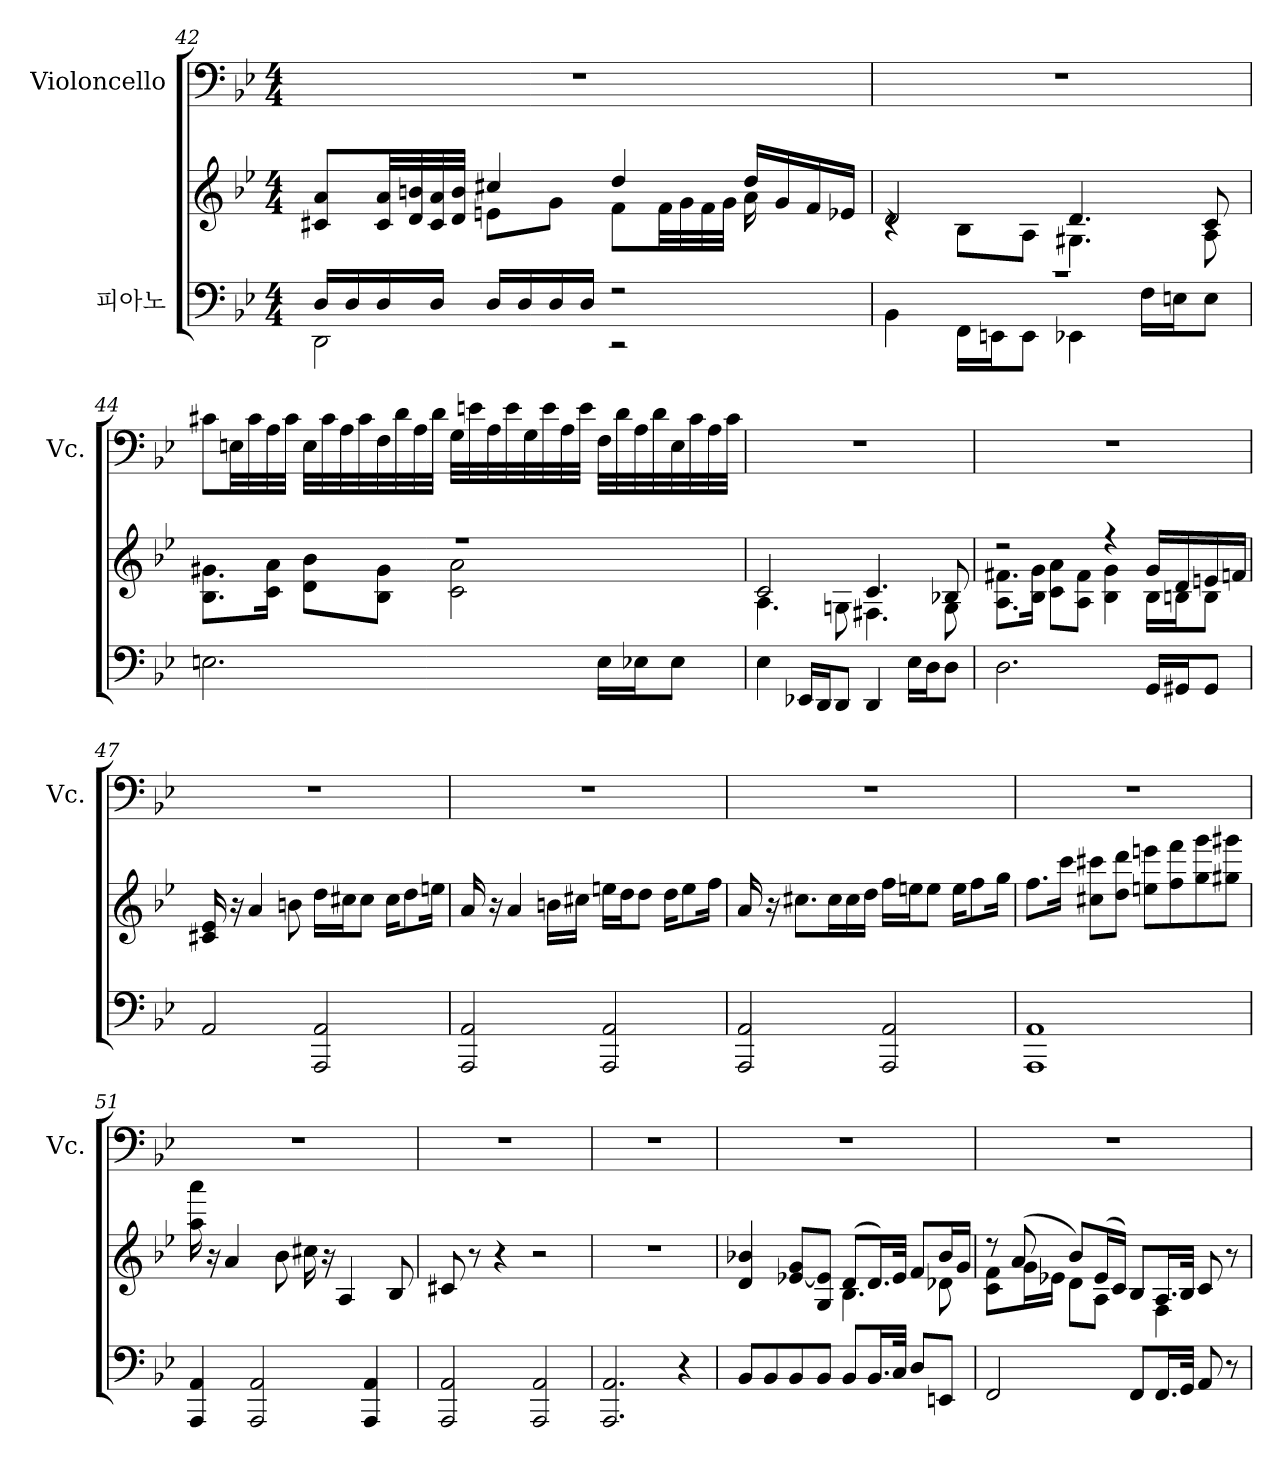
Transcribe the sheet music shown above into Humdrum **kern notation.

**kern	**kern	**kern
*part2	*part2	*part1
*staff3	*staff2	*staff1
*I"피아노	*	*I"Violoncello
*	*	*I'Vc.
*clefF4	*clefG2	*clefF4
*k[b-e-]	*k[b-e-]	*k[b-e-]
*M4/4	*M4/4	*M4/4
=42	=42	=42
*^	*^	*
16D/LL	2DD\	8c#X/ 8a/L	4ryy	1r
16D/	.	.	.	.
16D/	.	32c#/ 32a/LL	.	.
.	.	32d/ 32bn/	.	.
16D/JJ	.	32c#/ 32a/	.	.
.	.	32d/ 32b/JJJ	.	.
16D/LL	.	4cc#X/	8en\L	.
16D/	.	.	.	.
16D/	.	.	8g\J	.
16D/JJ	.	.	.	.
2r	2r	4dd/	8f\L	.
.	.	.	32f\LL	.
.	.	.	32g\	.
.	.	.	32f\	.
.	.	.	32g\JJJ	.
.	.	16dd/LL	16a\	.
.	.	16g/	8.ryy	.
.	.	16f/	.	.
.	.	16e-X/JJ	.	.
!!LO:LB:g=z
=43	=43	=43	=43	=43
1r	4BB-\	2d/	4rc	1r
.	16FF\LL	.	8B-\L	.
.	16EEn\J	.	.	.
.	8EE\J	.	8A\J	.
.	4EE-X\	4.d/	4.G#X\	.
.	16F\LL	.	.	.
.	16En\J	.	.	.
.	8E\J	8c/	8A\	.
*v	*v	*	*	*
=44	=44	=44	=44
2.En\	1r	8.B-\ 8.g#X\L	8c#X\L
.	.	.	32En\LL
.	.	.	32c#\
.	.	16c\ 16a\Jk	32A\
.	.	.	32c#\JJJ
.	.	8d\ 8b-\L	32E\LLL
.	.	.	32c#\
.	.	.	32A\
.	.	.	32c#\
.	.	8B-\ 8g#\J	32F\
.	.	.	32d\
.	.	.	32A\
.	.	.	32d\JJJ
.	.	2c\ 2a\	32G\LLL
.	.	.	32en\
.	.	.	32A\
.	.	.	32e\
.	.	.	32G\
.	.	.	32e\
.	.	.	32A\
.	.	.	32e\JJJ
16E\LL	.	.	32F\LLL
.	.	.	32d\
16E-X\J	.	.	32A\
.	.	.	32d\
8E-\J	.	.	32E\
.	.	.	32c#\
.	.	.	32A\
.	.	.	32c#\JJJ
!!LO:PB:g=z
=45	=45	=45	=45
4E-\	2c/	4.A\	1r
16EE-X/LL	.	.	.
16DD/J	.	.	.
8DD/J	.	8Gn\	.
4DD/	4.c/	4.F#X\	.
16E-\LL	.	.	.
16D\J	.	.	.
8D\J	8B-X/	8G\	.
=46	=46	=46	=46
2.D\	2r	8.A\ 8.f#X\L	1r
.	.	16B-\ 16g\Jk	.
.	.	8c\ 8a\L	.
.	.	8A\ 8f#\J	.
.	4r	4B-\ 4g\	.
16GG/LL	16g/LL	16B-\LL	.
16GG#X/J	16d/	16Bn\J	.
8GG#/J	16en/	8B\J	.
.	16fn/JJ	.	.
*	*v	*v	*
=47	=47	=47
2AA/	16c#X/ 16e-/	1r
.	16r	.
.	4a/	.
.	8bn\	.
2AAA/ 2AA/	16dd\LL	.
.	16cc#X\J	.
.	8cc#\J	.
.	16cc#\KL	.
.	8dd\	.
.	16een\Jk	.
!!LO:LB:g=z
=48	=48	=48
2AAA/ 2AA/	16a/	1r
.	16r	.
.	4a/	.
.	16bn\LL	.
.	16cc#X\JJ	.
2AAA/ 2AA/	16een\LL	.
.	16dd\J	.
.	8dd\J	.
.	16dd\KL	.
.	8ee\	.
.	16ff\Jk	.
=49	=49	=49
2AAA/ 2AA/	16a/	1r
.	16r	.
.	8.cc#X\L	.
.	16cc#\L	.
.	16cc#\	.
.	16dd\JJ	.
2AAA/ 2AA/	16ff\LL	.
.	16een\J	.
.	8ee\J	.
.	16ee\KL	.
.	8ff\	.
.	16gg\Jk	.
=50	=50	=50
1AAA 1AA	8.ff\L	1r
.	16ccc\Jk	.
.	8cc#X\ 8ccc#X\L	.
.	8dd\ 8ddd\J	.
.	8een\ 8eeen\L	.
.	8ff\ 8fff\	.
.	8gg\ 8ggg\	.
.	8gg#X\ 8ggg#X\J	.
!!LO:LB:g=z
=51	=51	=51
4AAA/ 4AA/	16aa\ 16aaa\	1r
.	16r	.
.	4a/	.
2AAA/ 2AA/	.	.
.	8b-\	.
.	16cc#X\	.
.	16r	.
.	4A/	.
4AAA/ 4AA/	.	.
.	8B-/	.
=52	=52	=52
2AAA/ 2AA/	8c#X/	1r
.	8r	.
.	4r	.
2AAA/ 2AA/	2r	.
=53	=53	=53
2.AAA/ 2.AA/	1r	1r
4r	.	.
=54	=54	=54
*	*^	*
8BB-/L	4d/ 4b-X/	2ryy	1r
8BB-/	.	.	.
8BB-/	[8e-X/ 8g/L	.	.
8BB-/J	8G/ 8e-/]J	.	.
8BB-/L	(8d/L	4.B-\	.
16.BB-/L	16.d/L)	.	.
32C/JJk	32e-/JJk	.	.
8D/L	8f/L	.	.
8EEn/J	16b-/L	8d-X\	.
.	16g/JJ	.	.
!!LO:LB:g=z
=55	=55	=55	=55
2FF/	8r	8c\ 8f\L	1r
.	(8a/	16g\L	.
.	.	16e-X\JJ	.
.	8b-/L)	8d\L	.
.	(16e-/L	8A\J	.
.	16c/JJ)	.	.
8FF/L	8B-/L	8ryy	.
16.FF/L	16.A/L	4F\	.
32GG/JJk	32B-/JJk	.	.
8AA/	8c/	.	.
8r	8r	8ryy	.
*	*v	*v	*
=	=	=
*-	*-	*-
